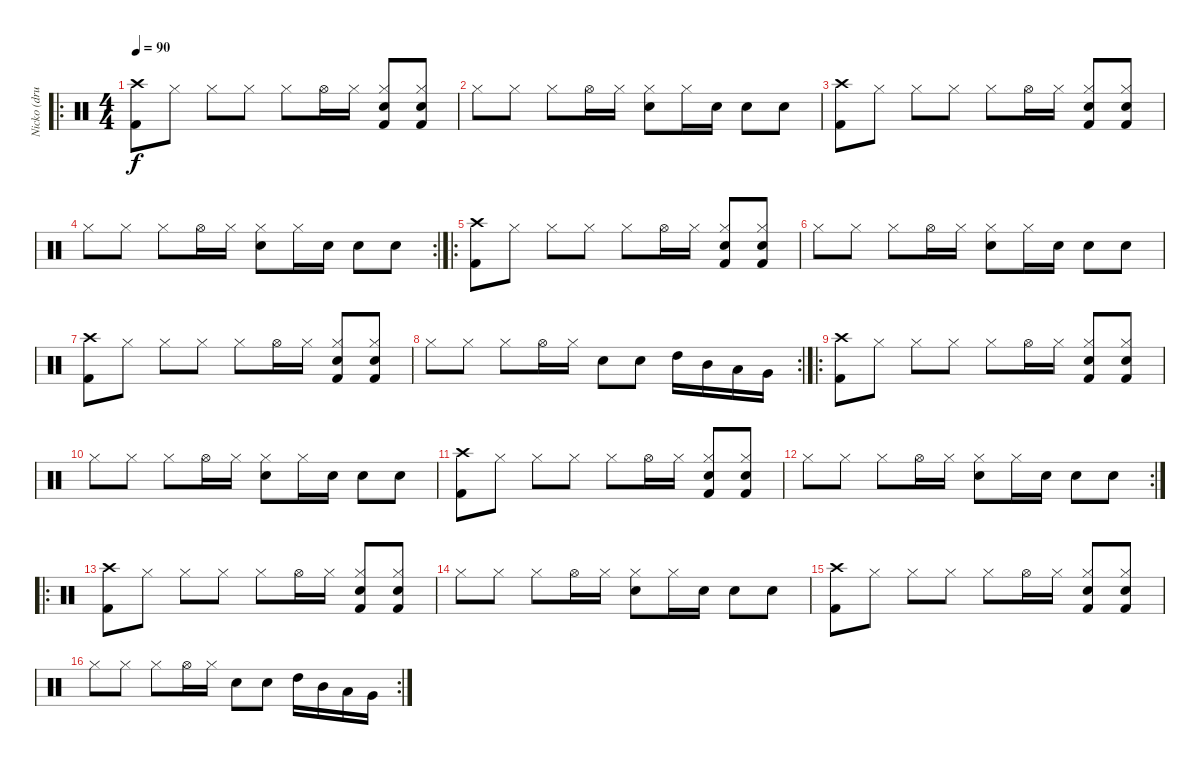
\track ("Nicko (drums)Percussions" "Nicko (dru") {instrument percussion}
\staff {score}
\articulation defaults
\ro
\ts (4 4)
\tempo 90
\clef neutral
\ks c
("Crash high (hit)" "Kick (hit) 2").8{dy f} "Hi-Hat (closed)".8 "Hi-Hat (closed)".8 "Hi-Hat (closed)".8 "Hi-Hat (closed)".8 "Hi-Hat (open)".16 "Hi-Hat (closed)".16 ("Hi-Hat (closed)" "Kick (hit) 2" "Snare (hit) 2").8 ("Hi-Hat (closed)" "Kick (hit) 2" "Snare (hit) 2").8 |
"Hi-Hat (closed)".8 "Hi-Hat (closed)".8 "Hi-Hat (closed)".8 "Hi-Hat (open)".16 "Hi-Hat (closed)".16 ("Hi-Hat (closed)" "Snare (hit) 2").8 "Hi-Hat (closed)".16 "Snare (hit) 2".16 "Snare (hit) 2".8 "Snare (hit) 2".8 |
("Crash high (hit)" "Kick (hit) 2").8 "Hi-Hat (closed)".8 "Hi-Hat (closed)".8 "Hi-Hat (closed)".8 "Hi-Hat (closed)".8 "Hi-Hat (open)".16 "Hi-Hat (closed)".16 ("Hi-Hat (closed)" "Kick (hit) 2" "Snare (hit) 2").8 ("Hi-Hat (closed)" "Kick (hit) 2" "Snare (hit) 2").8 |
\rc 2 "Hi-Hat (closed)".8 "Hi-Hat (closed)".8 "Hi-Hat (closed)".8 "Hi-Hat (open)".16 "Hi-Hat (closed)".16
("Hi-Hat (closed)" "Snare (hit) 2").8 "Hi-Hat (closed)".16 "Snare (hit) 2".16 "Snare (hit) 2".8 "Snare (hit) 2".8 |
\ro
("Crash high (hit)" "Kick (hit) 2").8 "Hi-Hat (closed)".8 "Hi-Hat (closed)".8 "Hi-Hat (closed)".8 "Hi-Hat (closed)".8 "Hi-Hat (open)".16 "Hi-Hat (closed)".16 ("Hi-Hat (closed)" "Kick (hit) 2" "Snare (hit) 2").8 ("Hi-Hat (closed)" "Kick (hit) 2" "Snare (hit) 2").8 |
"Hi-Hat (closed)".8 "Hi-Hat (closed)".8 "Hi-Hat (closed)".8 "Hi-Hat (open)".16 "Hi-Hat (closed)".16 ("Hi-Hat (closed)" "Snare (hit) 2").8 "Hi-Hat (closed)".16 "Snare (hit) 2".16 "Snare (hit) 2".8 "Snare (hit) 2".8 |
("Crash high (hit)" "Kick (hit) 2").8 "Hi-Hat (closed)".8 "Hi-Hat (closed)".8 "Hi-Hat (closed)".8 "Hi-Hat (closed)".8 "Hi-Hat (open)".16 "Hi-Hat (closed)".16 ("Hi-Hat (closed)" "Kick (hit) 2" "Snare (hit) 2").8 ("Hi-Hat (closed)" "Kick (hit) 2" "Snare (hit) 2").8 |
\rc 2 "Hi-Hat (closed)".8 "Hi-Hat (closed)".8 "Hi-Hat (closed)".8 "Hi-Hat (open)".16 "Hi-Hat (closed)".16 "Snare (hit) 2".8 "Snare (hit) 2".8 "High Tom (hit)".16 "Mid Tom (hit)".16 "Low Tom (hit)".16 "Very Low Tom (hit)".16
|
\ro
("Crash high (hit)" "Kick (hit) 2").8 "Hi-Hat (closed)".8 "Hi-Hat (closed)".8 "Hi-Hat (closed)".8 "Hi-Hat (closed)".8 "Hi-Hat (open)".16 "Hi-Hat (closed)".16 ("Hi-Hat (closed)" "Kick (hit) 2" "Snare (hit) 2").8 ("Hi-Hat (closed)" "Kick (hit) 2" "Snare (hit) 2").8 |
"Hi-Hat (closed)".8 "Hi-Hat (closed)".8 "Hi-Hat (closed)".8 "Hi-Hat (open)".16 "Hi-Hat (closed)".16 ("Hi-Hat (closed)" "Snare (hit) 2").8 "Hi-Hat (closed)".16 "Snare (hit) 2".16 "Snare (hit) 2".8 "Snare (hit) 2".8 |
("Crash high (hit)" "Kick (hit) 2").8 "Hi-Hat (closed)".8 "Hi-Hat (closed)".8 "Hi-Hat (closed)".8 "Hi-Hat (closed)".8 "Hi-Hat (open)".16 "Hi-Hat (closed)".16 ("Hi-Hat (closed)" "Kick (hit) 2" "Snare (hit) 2").8 ("Hi-Hat (closed)" "Kick (hit) 2" "Snare (hit) 2").8 |
\rc 2 "Hi-Hat (closed)".8 "Hi-Hat (closed)".8 "Hi-Hat (closed)".8 "Hi-Hat (open)".16 "Hi-Hat (closed)".16
("Hi-Hat (closed)" "Snare (hit) 2").8 "Hi-Hat (closed)".16 "Snare (hit) 2".16 "Snare (hit) 2".8 "Snare (hit) 2".8 |
\ro
("Crash high (hit)" "Kick (hit) 2").8 "Hi-Hat (closed)".8 "Hi-Hat (closed)".8 "Hi-Hat (closed)".8 "Hi-Hat (closed)".8 "Hi-Hat (open)".16 "Hi-Hat (closed)".16 ("Hi-Hat (closed)" "Kick (hit) 2" "Snare (hit) 2").8 ("Hi-Hat (closed)" "Kick (hit) 2" "Snare (hit) 2").8 |
"Hi-Hat (closed)".8 "Hi-Hat (closed)".8 "Hi-Hat (closed)".8 "Hi-Hat (open)".16 "Hi-Hat (closed)".16 ("Hi-Hat (closed)" "Snare (hit) 2").8 "Hi-Hat (closed)".16 "Snare (hit) 2".16 "Snare (hit) 2".8 "Snare (hit) 2".8 |
("Crash high (hit)" "Kick (hit) 2").8 "Hi-Hat (closed)".8 "Hi-Hat (closed)".8 "Hi-Hat (closed)".8 "Hi-Hat (closed)".8 "Hi-Hat (open)".16 "Hi-Hat (closed)".16 ("Hi-Hat (closed)" "Kick (hit) 2" "Snare (hit) 2").8 ("Hi-Hat (closed)" "Kick (hit) 2" "Snare (hit) 2").8 |
\rc 2 "Hi-Hat (closed)".8 "Hi-Hat (closed)".8 "Hi-Hat (closed)".8 "Hi-Hat (open)".16 "Hi-Hat (closed)".16 "Snare (hit) 2".8 "Snare (hit) 2".8 "High Tom (hit)".16 "Mid Tom (hit)".16 "Low Tom (hit)".16 "Very Low Tom (hit)".16
